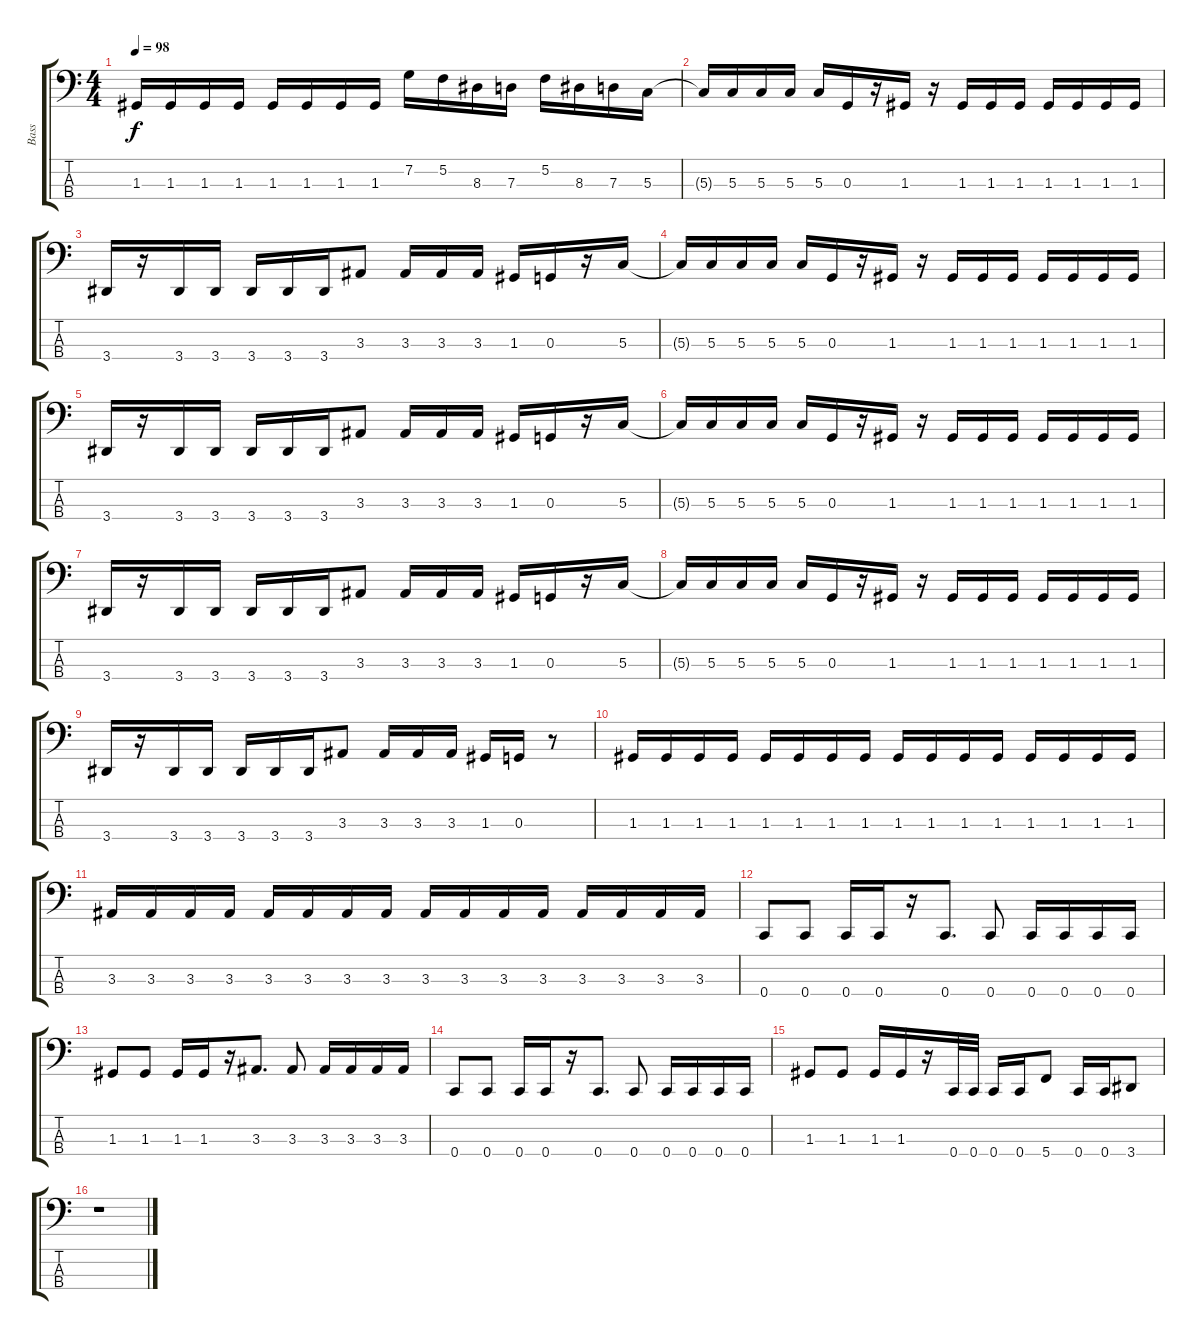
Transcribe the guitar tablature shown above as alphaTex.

\track ("Bass" "Bass") {instrument electricbassfinger}
\staff {score tabs}
\tuning (F2 C2 G1 C1) {hide}
\ts (4 4)
\tempo 98
\clef f4
\ks c
1.3.16{dy f} 1.3.16 1.3.16 1.3.16 1.3.16 1.3.16 1.3.16 1.3.16 7.2.16 5.2.16 8.3.16 7.3.16 5.2.16 8.3.16 7.3.16 5.3.16 |
5.3{t}.16 5.3.16 5.3.16 5.3.16 5.3.16 0.3.16 r.16 1.3.16 r.16 1.3.16 1.3.16 1.3.16 1.3.16 1.3.16 1.3.16 1.3.16 |
3.4.16 r.16 3.4.16 3.4.16 3.4.16 3.4.16 3.4.16 3.3.8 3.3.16 3.3.16 3.3.16 1.3.16 0.3.16 r.16 5.3.16 |
5.3{t}.16 5.3.16 5.3.16 5.3.16 5.3.16 0.3.16 r.16 1.3.16 r.16 1.3.16 1.3.16 1.3.16 1.3.16 1.3.16 1.3.16 1.3.16 |
3.4.16 r.16 3.4.16 3.4.16 3.4.16 3.4.16 3.4.16 3.3.8 3.3.16 3.3.16 3.3.16 1.3.16 0.3.16 r.16 5.3.16 |
5.3{t}.16 5.3.16 5.3.16 5.3.16 5.3.16 0.3.16 r.16 1.3.16 r.16 1.3.16 1.3.16 1.3.16 1.3.16 1.3.16 1.3.16 1.3.16 |
3.4.16 r.16 3.4.16 3.4.16 3.4.16 3.4.16 3.4.16 3.3.8 3.3.16 3.3.16 3.3.16 1.3.16 0.3.16 r.16 5.3.16 |
5.3{t}.16 5.3.16 5.3.16 5.3.16 5.3.16 0.3.16 r.16 1.3.16 r.16 1.3.16 1.3.16 1.3.16 1.3.16 1.3.16 1.3.16 1.3.16 |
3.4.16 r.16 3.4.16 3.4.16 3.4.16 3.4.16 3.4.16 3.3.8 3.3.16 3.3.16 3.3.16 1.3.16 0.3.16 r.8 |
1.3.16 1.3.16 1.3.16 1.3.16 1.3.16 1.3.16 1.3.16 1.3.16 1.3.16 1.3.16 1.3.16 1.3.16 1.3.16 1.3.16 1.3.16 1.3.16 |
3.3.16 3.3.16 3.3.16 3.3.16 3.3.16 3.3.16 3.3.16 3.3.16 3.3.16 3.3.16 3.3.16 3.3.16 3.3.16 3.3.16 3.3.16 3.3.16 |
0.4.8 0.4.8 0.4.16 0.4.16 r.16 0.4.8{d} 0.4.8 0.4.16 0.4.16 0.4.16 0.4.16 |
1.3.8 1.3.8 1.3.16 1.3.16 r.16 3.3.8{d} 3.3.8 3.3.16 3.3.16 3.3.16 3.3.16 |
0.4.8 0.4.8 0.4.16 0.4.16 r.16 0.4.8{d} 0.4.8 0.4.16 0.4.16 0.4.16 0.4.16 |
1.3.8 1.3.8 1.3.16 1.3.16 r.16 0.4.32 0.4.32 0.4.16 0.4.16 5.4.8 0.4.16 0.4.16 3.4.8 |
r.1
